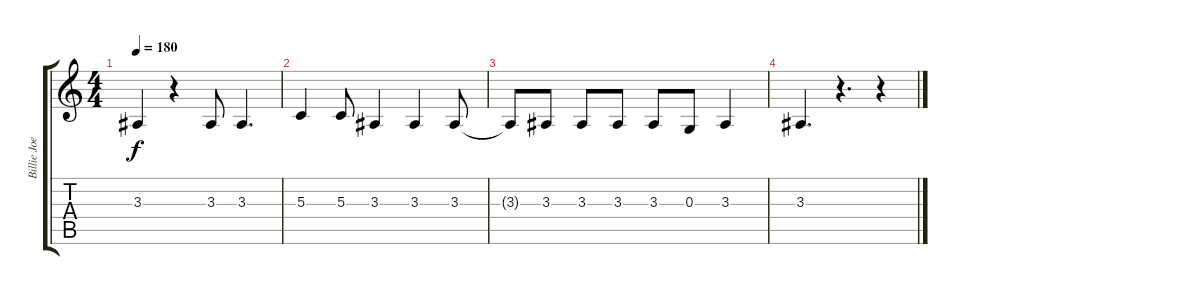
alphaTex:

\track ("Billie Joe Armstrong - Vocals" "Billie Joe") {instrument altosax}
\staff {score tabs}
\tuning (E4 B3 G3 D3 A2 E2) {hide}
\ts (4 4)
\tempo 180
\clef g2
\ks c
3.3.4{dy f} r.4 3.3.8 3.3.4{d} |
5.3.4 5.3.8 3.3.4 3.3.4 3.3.8 |
3.3{t}.8 3.3.8 3.3.8 3.3.8 3.3.8 0.3.8 3.3.4 |
3.3.4{d} r.4{d} r.4
